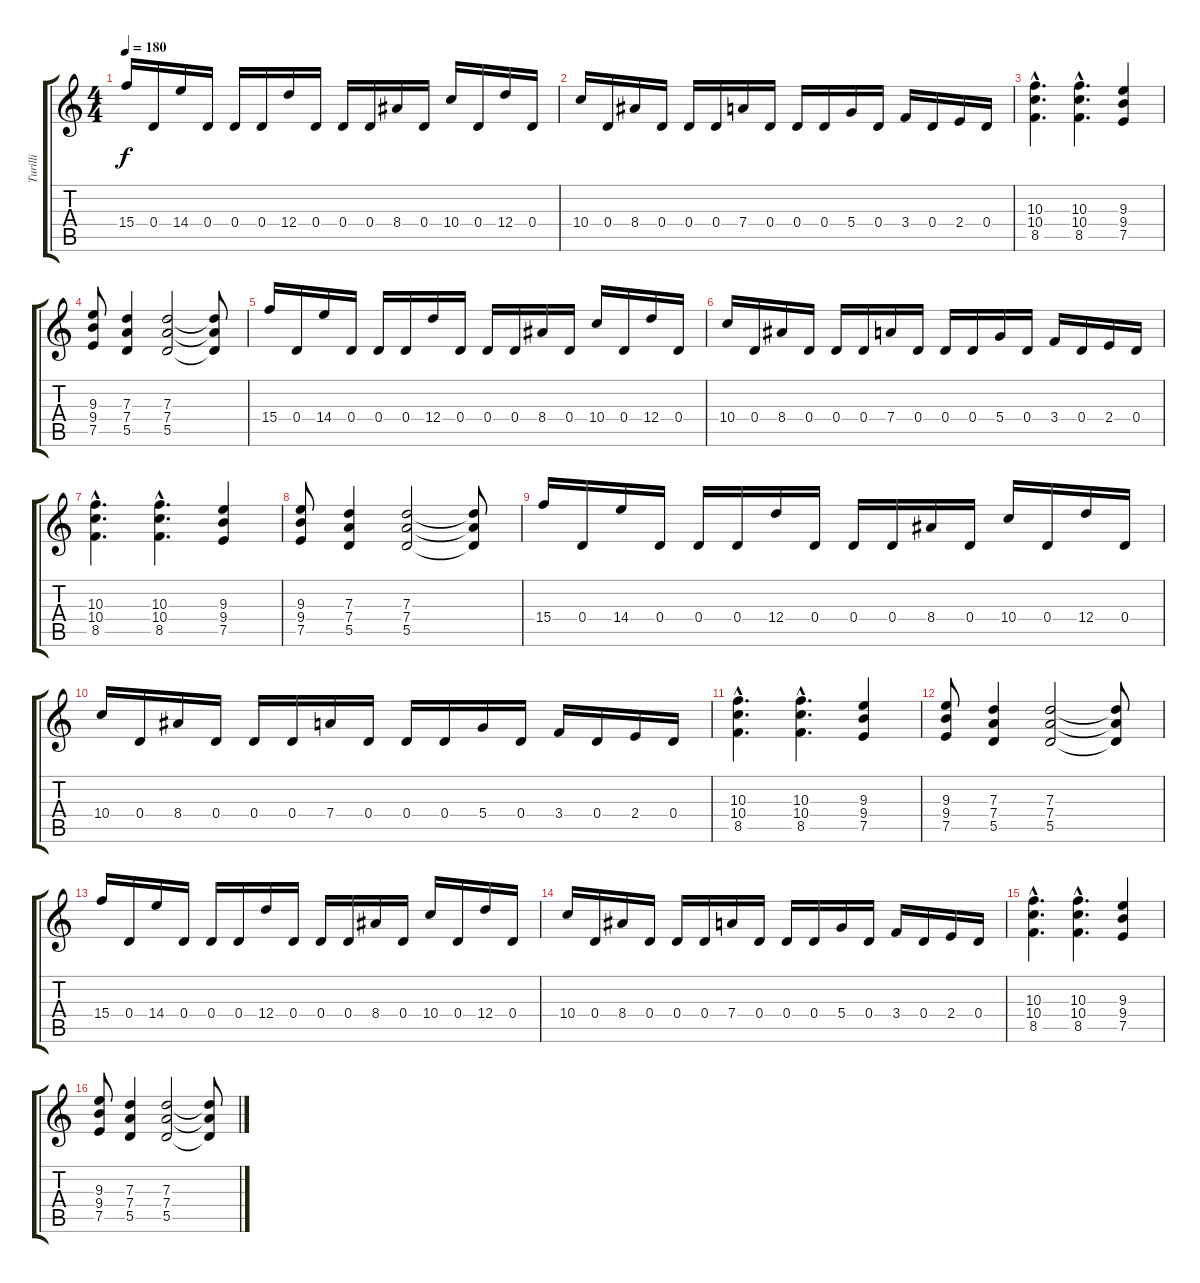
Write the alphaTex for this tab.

\track ("Turilli" "Turilli") {instrument distortionguitar}
\staff {score tabs}
\tuning (E4 B3 G3 D3 A2 E2) {hide}
\ts (4 4)
\tempo 180
\clef g2
\ks c
15.4.16{dy f instrument distortionguitar} 0.4.16 14.4.16 0.4.16 0.4.16 0.4.16 12.4.16 0.4.16 0.4.16 0.4.16 8.4.16 0.4.16 10.4.16 0.4.16 12.4.16 0.4.16 |
10.4.16 0.4.16 8.4.16 0.4.16 0.4.16 0.4.16 7.4.16 0.4.16 0.4.16 0.4.16 5.4.16 0.4.16 3.4.16 0.4.16 2.4.16 0.4.16 |
(10.3{hac} 10.4{hac} 8.5{hac}).4{d} (10.3{hac} 10.4{hac} 8.5{hac}).4{d} (9.3 9.4 7.5).4 |
(9.3 9.4 7.5).8 (7.3 7.4 5.5).4 (7.3 7.4 5.5).2 (7.3{t} 7.4{t} 5.5{t}).8 |
15.4.16 0.4.16 14.4.16 0.4.16 0.4.16 0.4.16 12.4.16 0.4.16 0.4.16 0.4.16 8.4.16 0.4.16 10.4.16 0.4.16 12.4.16 0.4.16 |
10.4.16 0.4.16 8.4.16 0.4.16 0.4.16 0.4.16 7.4.16 0.4.16 0.4.16 0.4.16 5.4.16 0.4.16 3.4.16 0.4.16 2.4.16 0.4.16 |
(10.3{hac} 10.4{hac} 8.5{hac}).4{d} (10.3{hac} 10.4{hac} 8.5{hac}).4{d} (9.3 9.4 7.5).4 |
(9.3 9.4 7.5).8 (7.3 7.4 5.5).4 (7.3 7.4 5.5).2 (7.3{t} 7.4{t} 5.5{t}).8 |
15.4.16 0.4.16 14.4.16 0.4.16 0.4.16 0.4.16 12.4.16 0.4.16 0.4.16 0.4.16 8.4.16 0.4.16 10.4.16 0.4.16 12.4.16 0.4.16 |
10.4.16 0.4.16 8.4.16 0.4.16 0.4.16 0.4.16 7.4.16 0.4.16 0.4.16 0.4.16 5.4.16 0.4.16 3.4.16 0.4.16 2.4.16 0.4.16 |
(10.3{hac} 10.4{hac} 8.5{hac}).4{d} (10.3{hac} 10.4{hac} 8.5{hac}).4{d} (9.3 9.4 7.5).4 |
(9.3 9.4 7.5).8 (7.3 7.4 5.5).4 (7.3 7.4 5.5).2 (7.3{t} 7.4{t} 5.5{t}).8 |
15.4.16 0.4.16 14.4.16 0.4.16 0.4.16 0.4.16 12.4.16 0.4.16 0.4.16 0.4.16 8.4.16 0.4.16 10.4.16 0.4.16 12.4.16 0.4.16 |
10.4.16 0.4.16 8.4.16 0.4.16 0.4.16 0.4.16 7.4.16 0.4.16 0.4.16 0.4.16 5.4.16 0.4.16 3.4.16 0.4.16 2.4.16 0.4.16 |
(10.3{hac} 10.4{hac} 8.5{hac}).4{d} (10.3{hac} 10.4{hac} 8.5{hac}).4{d} (9.3 9.4 7.5).4 |
(9.3 9.4 7.5).8 (7.3 7.4 5.5).4 (7.3 7.4 5.5).2 (7.3{t} 7.4{t} 5.5{t}).8
